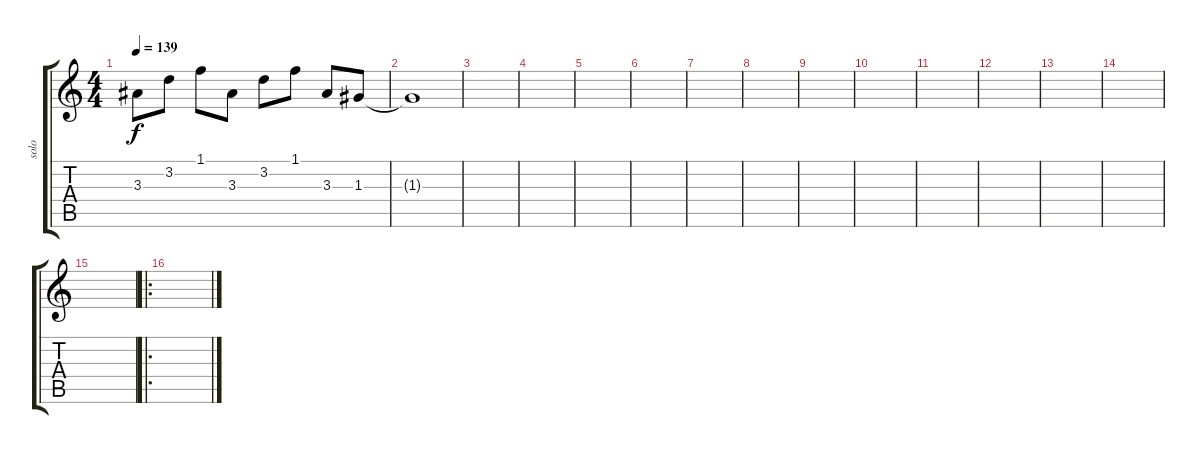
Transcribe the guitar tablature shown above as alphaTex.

\track ("solo" "solo") {instrument overdrivenguitar}
\staff {score tabs}
\tuning (E4 B3 G3 D3 A2 E2) {hide}
\ts (4 4)
\tempo 139
\clef g2
\ks c
3.3.8{dy f} 3.2.8 1.1.8 3.3.8 3.2.8 1.1.8 3.3.8 1.3.8 |
1.3{t}.1 |
|
|
|
|
|
|
|
|
|
|
|
|
|
\ro
